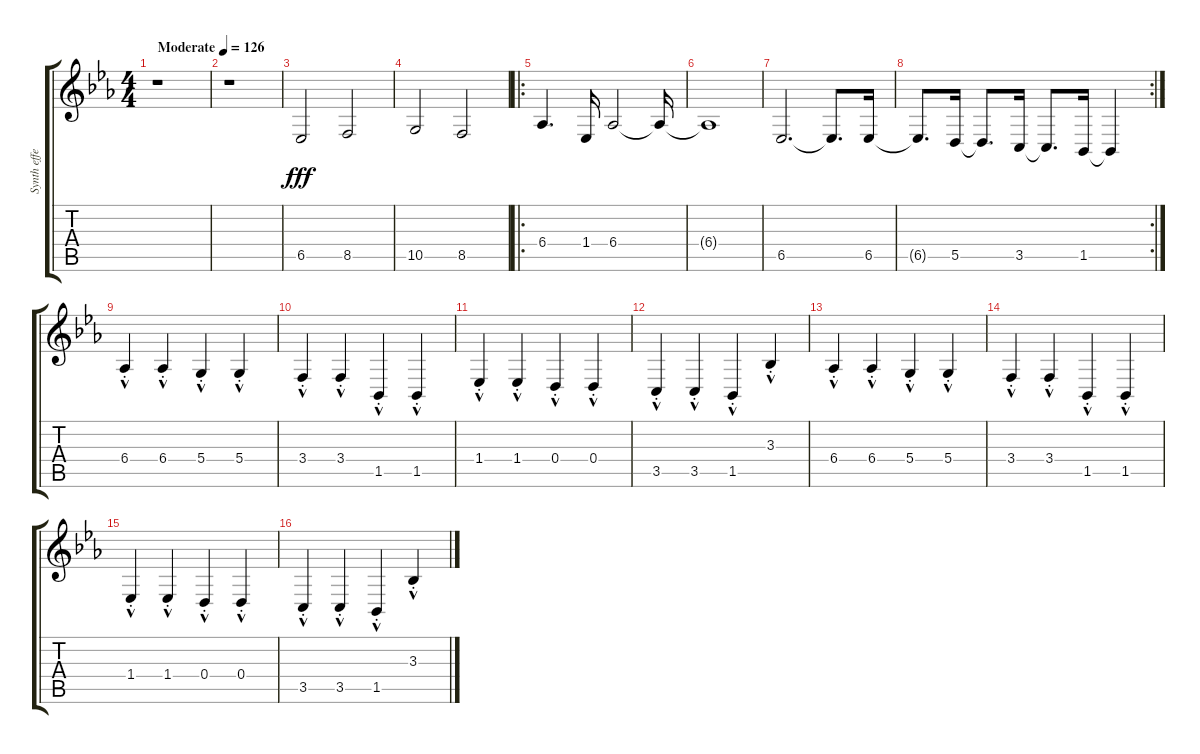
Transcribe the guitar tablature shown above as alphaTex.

\track ("Synth effect" "Synth effe") {instrument tremolostrings}
\staff {score tabs}
\tuning (E4 B3 G3 D3 A2 E2) {hide}
\ts (4 4)
\tempo (126 "Moderate")
\clef g2
\ks eb
r.1{dy fff instrument tremolostrings} |
r.1 |
6.5.2 8.5.2 |
10.5.2 8.5.2 |
\ro
6.4.4{d} 1.4.16 6.4.2 6.4{t}.16 |
6.4{t}.1 |
6.5.2{d} 6.5{t}.8{d} 6.5.16 |
\rc 2
6.5{t}.8{d} 5.5.16 5.5{t}.8{d} 3.5.16 3.5{t}.8{d} 1.5.16 1.5{t}.4 |
6.4{hac st}.4 6.4{hac st}.4 5.4{hac st}.4 5.4{hac st}.4 |
3.4{hac st}.4 3.4{hac st}.4 1.5{hac st}.4 1.5{hac st}.4 |
1.4{hac st}.4 1.4{hac st}.4 0.4{hac st}.4 0.4{hac st}.4 |
3.5{hac st}.4 3.5{hac st}.4 1.5{hac st}.4 3.3{hac st}.4 |
6.4{hac st}.4 6.4{hac st}.4 5.4{hac st}.4 5.4{hac st}.4 |
3.4{hac st}.4 3.4{hac st}.4 1.5{hac st}.4 1.5{hac st}.4 |
1.4{hac st}.4 1.4{hac st}.4 0.4{hac st}.4 0.4{hac st}.4 |
3.5{hac st}.4 3.5{hac st}.4 1.5{hac st}.4 3.3{hac st}.4
